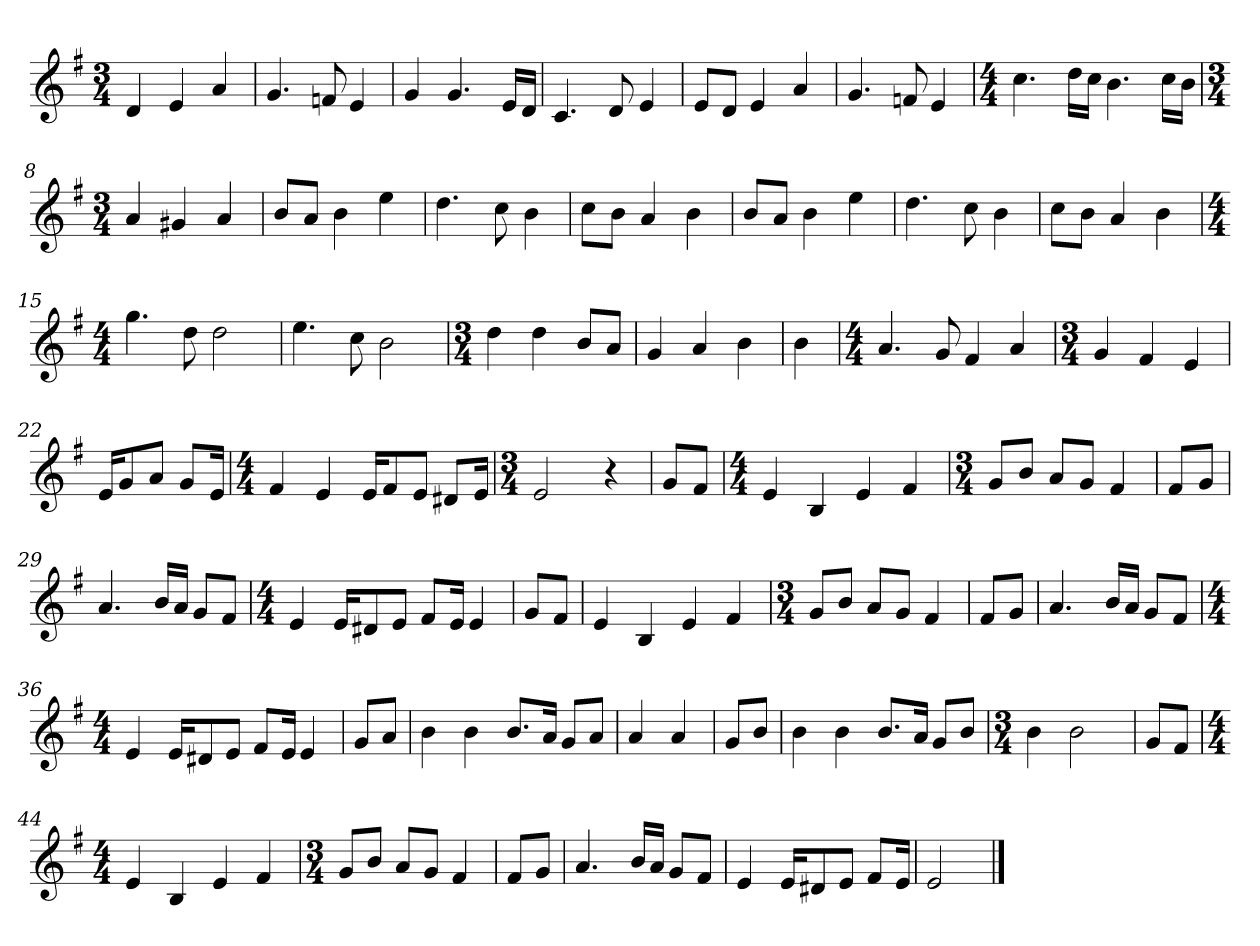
**kern
*part1
*staff1
*clefG2
*k[f#]
*e:
*M3/4
=
4d
4e
4a
=2
4.g
8fn
4e
=3
4g
4.g
16e/LL
16d/JJ
=4
4.c
8d
4e
=5
8e/L
8d/J
4e
4a
=6
4.g
8fn
4e
=7
*M4/4
4.cc
16dd\LL
16cc\JJ
4.b
16cc\LL
16b\JJ
=8
*M3/4
4a
4g#X
4a
=9
8b/L
8a/J
4b
4ee
=10
4.dd
8cc
4b
=11
8cc\L
8b\J
4a
4b
=12
8b/L
8a/J
4b
4ee
=13
4.dd
8cc
4b
=14
8cc\L
8b\J
4a
4b
=15
*M4/4
4.gg
8dd
2dd
=16
4.ee
8cc
2b
=17
*M3/4
4dd
4dd
8b/L
8a/J
=18
4g
4a
4b
=19
4b
=20
*M4/4
4.a
8g
4f#
4a
=21
*M3/4
4g
4f#
4e
=22
16e/KL
8g/
8a/J
8g/L
16e/Jk
=23
*M4/4
4f#
4e
16e/KL
8f#/
8e/J
8d#X/L
16e/Jk
=24
*M3/4
2e
4r
=25
8g/L
8f#/J
=26
*M4/4
4e
4B
4e
4f#
=27
*M3/4
8g/L
8b/J
8a/L
8g/J
4f#
=28
8f#/L
8g/J
=29
4.a
16b/LL
16a/JJ
8g/L
8f#/J
=30
*M4/4
4e
16e/KL
8d#X/
8e/J
8f#/L
16e/Jk
4e
=31
8g/L
8f#/J
=32
4e
4B
4e
4f#
=33
*M3/4
8g/L
8b/J
8a/L
8g/J
4f#
=34
8f#/L
8g/J
=35
4.a
16b/LL
16a/JJ
8g/L
8f#/J
=36
*M4/4
4e
16e/KL
8d#X/
8e/J
8f#/L
16e/Jk
4e
=37
8g/L
8a/J
=38
4b
4b
8.b/L
16a/Jk
8g/L
8a/J
=39
4a
4a
=40
8g/L
8b/J
=41
4b
4b
8.b/L
16a/Jk
8g/L
8b/J
=42
*M3/4
4b
2b
=43
8g/L
8f#/J
=44
*M4/4
4e
4B
4e
4f#
=45
*M3/4
8g/L
8b/J
8a/L
8g/J
4f#
=46
8f#/L
8g/J
=47
4.a
16b/LL
16a/JJ
8g/L
8f#/J
=48
4e
16e/KL
8d#X/
8e/J
8f#/L
16e/Jk
=49y
2e
==
*-
